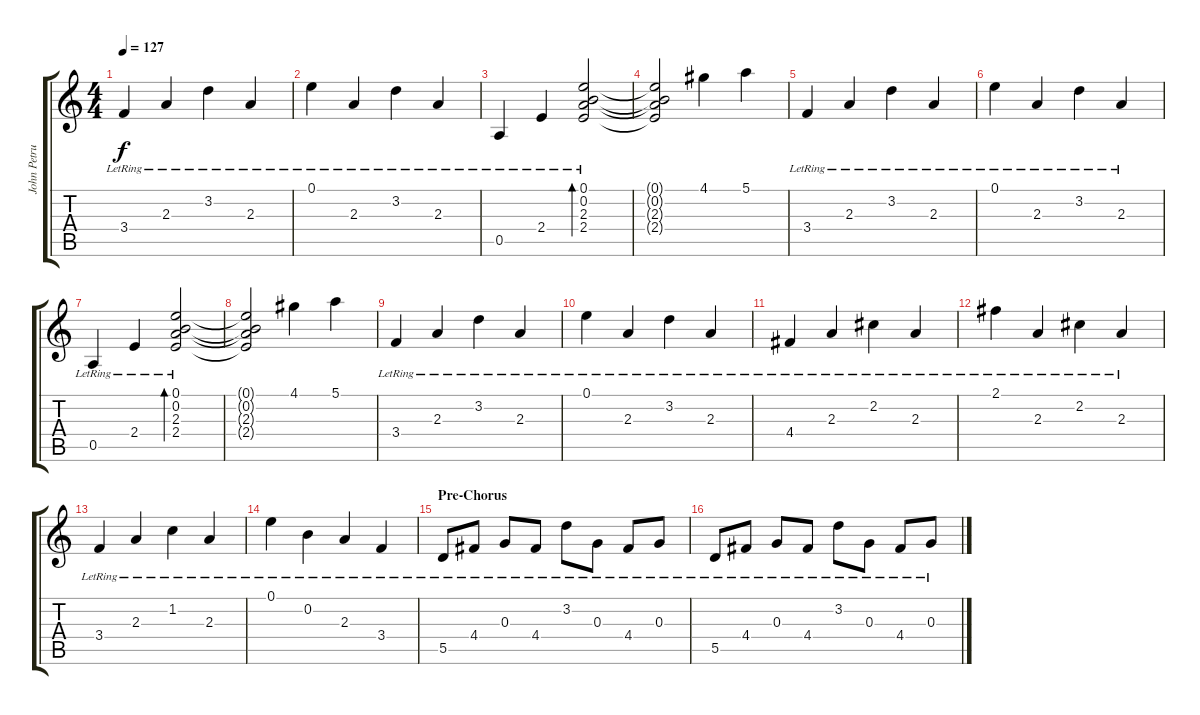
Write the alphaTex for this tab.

\track ("John Petrucci" "John Petru") {instrument distortionguitar}
\staff {score tabs}
\tuning (E4 B3 G3 D3 A2 E2) {hide}
\ts (4 4)
\tempo 127
\clef g2
\ks c
3.4{lr}.4{dy f} 2.3{lr}.4 3.2{lr}.4 2.3{lr}.4 |
0.1{lr}.4 2.3{lr}.4 3.2{lr}.4 2.3{lr}.4 |
0.5{lr}.4 2.4{lr}.4 (0.1{lr} 0.2{lr} 2.3{lr} 2.4).2{bd 240} |
(0.1{t} 0.2{t} 2.3{t} 2.4{t}).2 4.1.4 5.1.4 |
3.4{lr}.4 2.3{lr}.4 3.2{lr}.4 2.3{lr}.4 |
0.1{lr}.4 2.3{lr}.4 3.2{lr}.4 2.3{lr}.4 |
0.5{lr}.4 2.4{lr}.4 (0.1{lr} 0.2{lr} 2.3{lr} 2.4).2{bd 240} |
(0.1{t} 0.2{t} 2.3{t} 2.4{t}).2 4.1.4 5.1.4 |
3.4{lr}.4 2.3{lr}.4 3.2{lr}.4 2.3{lr}.4 |
0.1{lr}.4 2.3{lr}.4 3.2{lr}.4 2.3{lr}.4 |
4.4{lr}.4 2.3{lr}.4 2.2{lr}.4 2.3{lr}.4 |
2.1{lr}.4 2.3{lr}.4 2.2{lr}.4 2.3{lr}.4 |
3.4{lr}.4 2.3{lr}.4 1.2{lr}.4 2.3{lr}.4 |
0.1{lr}.4 0.2{lr}.4 2.3{lr}.4 3.4{lr}.4 |
\section ("" "Pre-Chorus")
5.5{lr}.8 4.4{lr}.8 0.3{lr}.8 4.4{lr}.8 3.2{lr}.8 0.3{lr}.8 4.4{lr}.8 0.3{lr}.8 |
5.5{lr}.8 4.4{lr}.8 0.3{lr}.8 4.4{lr}.8 3.2{lr}.8 0.3{lr}.8 4.4{lr}.8 0.3{lr}.8
